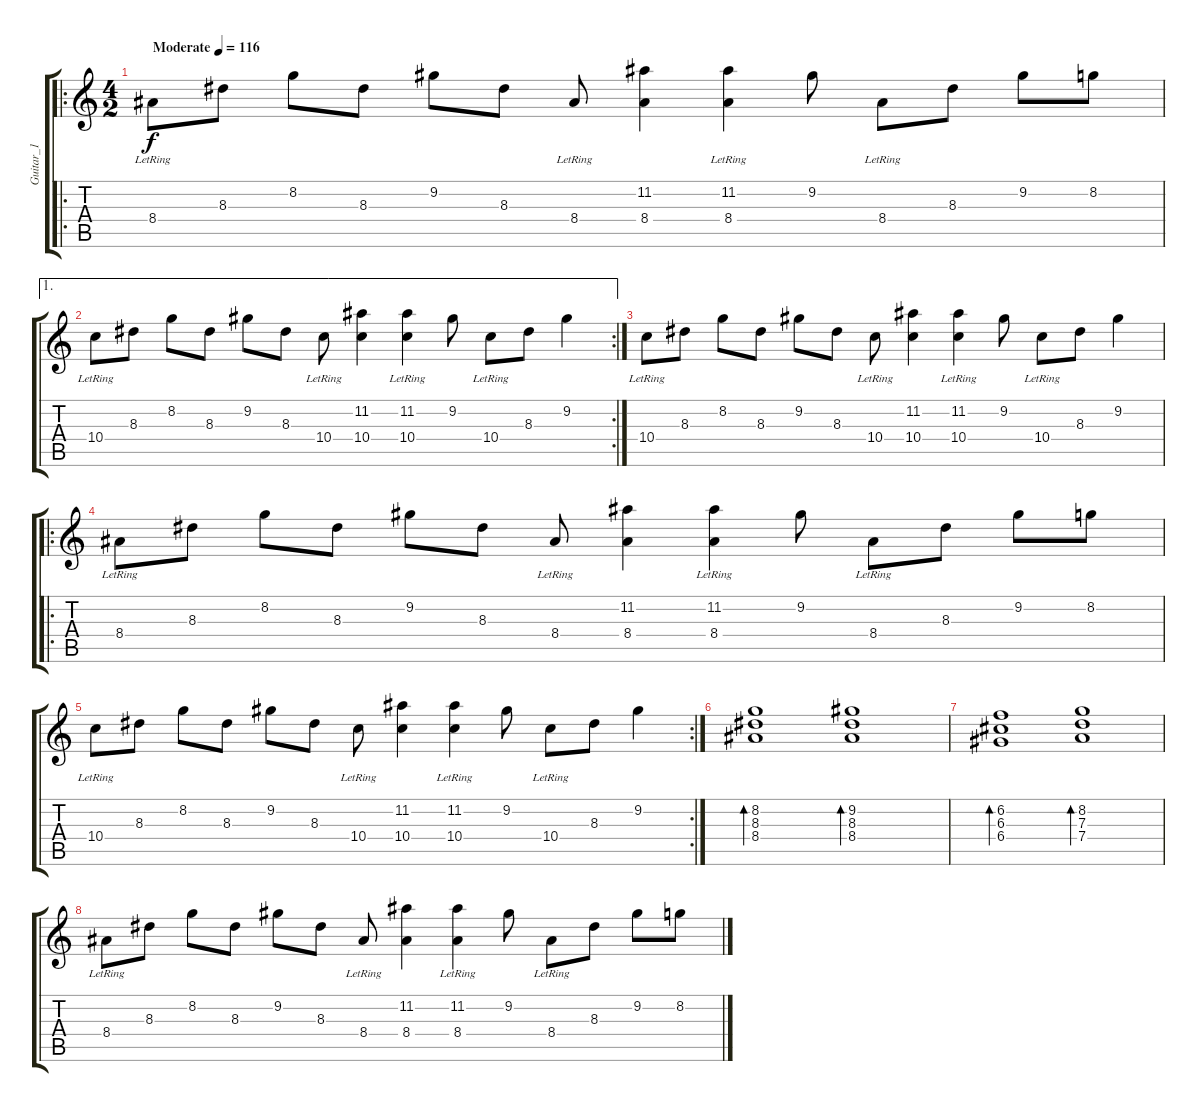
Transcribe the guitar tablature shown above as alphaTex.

\track ("Guitar_1" "Guitar_1") {instrument electricguitarclean}
\staff {score tabs}
\tuning (E4 B3 G3 D3 A2 E2) {hide}
\ro
\ts (4 2)
\tempo (116 "Moderate")
\clef g2
\ks c
8.4{lr}.8{dy f instrument electricguitarclean} 8.3.8 8.2.8 8.3.8 9.2.8 8.3.8 8.4{lr}.8 (11.2 8.4).4 (11.2 8.4{lr}).4 9.2.8 8.4{lr}.8 8.3.8 9.2.8 8.2.8 |
\ae 1
\rc 2
10.4{lr}.8 8.3.8 8.2.8 8.3.8 9.2.8 8.3.8 10.4{lr}.8 (11.2 10.4).4 (11.2 10.4{lr}).4 9.2.8 10.4{lr}.8 8.3.8 9.2.4 |
10.4{lr}.8 8.3.8 8.2.8 8.3.8 9.2.8 8.3.8 10.4{lr}.8 (11.2 10.4).4 (11.2 10.4{lr}).4 9.2.8 10.4{lr}.8 8.3.8 9.2.4 |
\ro
8.4{lr}.8 8.3.8 8.2.8 8.3.8 9.2.8 8.3.8 8.4{lr}.8 (11.2 8.4).4 (11.2 8.4{lr}).4 9.2.8 8.4{lr}.8 8.3.8 9.2.8 8.2.8 |
\rc 2
10.4{lr}.8 8.3.8 8.2.8 8.3.8 9.2.8 8.3.8 10.4{lr}.8 (11.2 10.4).4 (11.2 10.4{lr}).4 9.2.8 10.4{lr}.8 8.3.8 9.2.4 |
(8.2 8.3 8.4).1{bd 120} (9.2 8.3 8.4).1{bd 120} |
(6.2 6.3 6.4).1{bd 120} (8.2 7.3 7.4).1{bd 120} |
8.4{lr}.8 8.3.8 8.2.8 8.3.8 9.2.8 8.3.8 8.4{lr}.8 (11.2 8.4).4 (11.2 8.4{lr}).4 9.2.8 8.4{lr}.8 8.3.8 9.2.8 8.2.8
